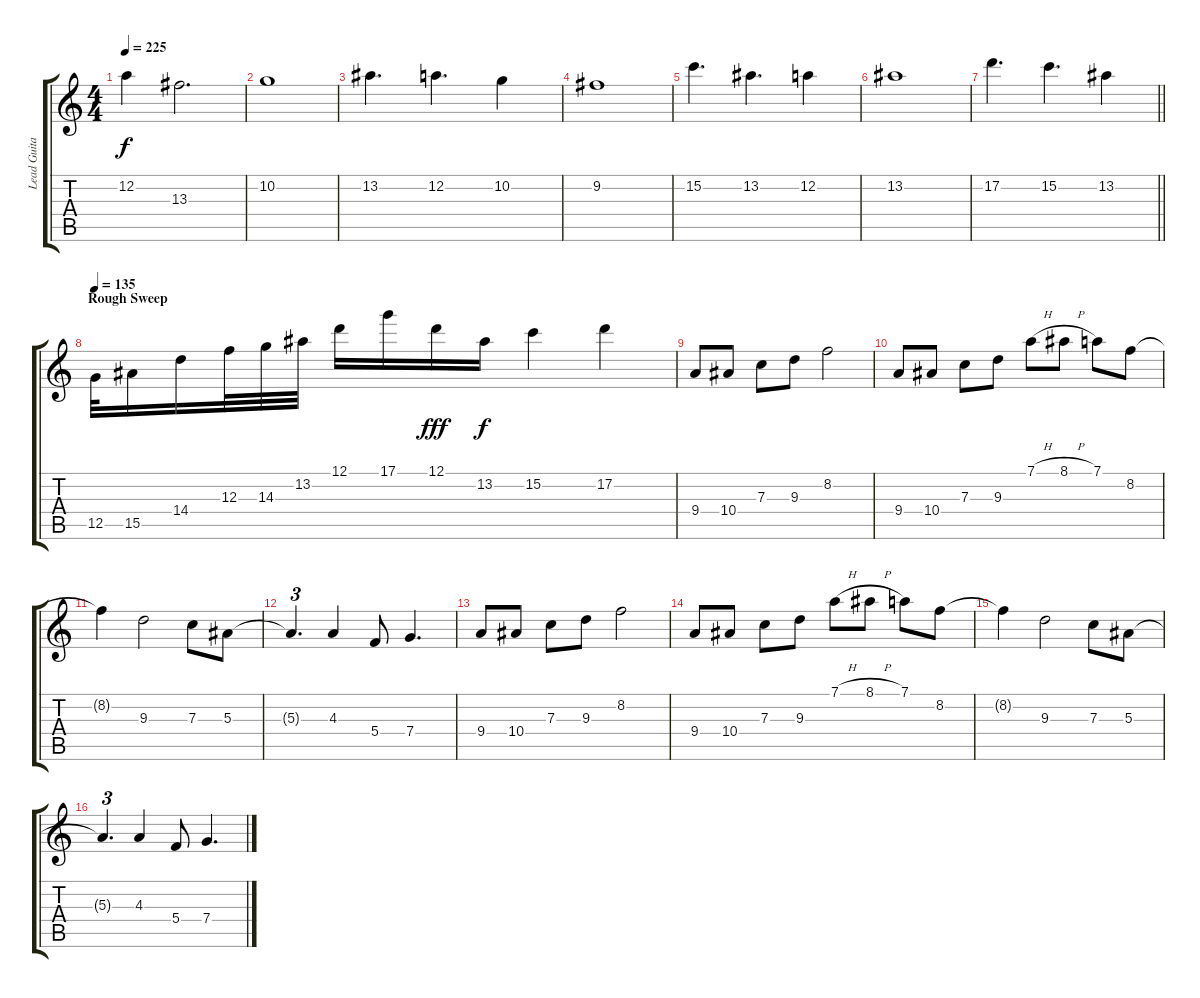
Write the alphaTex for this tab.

\track ("Lead Guitar" "Lead Guita") {instrument distortionguitar}
\staff {score tabs}
\tuning (D4 A3 F3 C3 G2 C2) {hide}
\ts (4 4)
\tempo 225
\clef g2
\ks c
12.2{t}.4{dy f} 13.3.2{d} |
10.2.1 |
13.2.4{d} 12.2.4{d} 10.2.4 |
9.2.1 |
15.2.4{d} 13.2.4{d} 12.2.4 |
13.2.1 |
\barLineRight lightlight
17.2.4{d} 15.2.4{d} 13.2.4 |
\section ("" "Rough Sweep")
\tempo 135
12.5.32 15.5.16 14.4.16 12.3.32 14.3.32 13.2.32 12.1.16 17.1.16 12.1.16{dy fff} 13.2.16{dy f} 15.2.4 17.2.4 |
9.4.8 10.4.8 7.3.8 9.3.8 8.2.2 |
9.4.8 10.4.8 7.3.8 9.3.8 7.1{h}.8 8.1{h}.8 7.1.8 8.2.8 |
8.2{t}.4 9.3.2 7.3.8 5.3.8 |
5.3{t}.4{d tu (3 2)} 4.3.4 5.4.8 7.4.4{d} |
9.4.8 10.4.8 7.3.8 9.3.8 8.2.2 |
9.4.8 10.4.8 7.3.8 9.3.8 7.1{h}.8 8.1{h}.8 7.1.8 8.2.8 |
8.2{t}.4 9.3.2 7.3.8 5.3.8 |
5.3{t}.4{d tu (3 2)} 4.3.4 5.4.8 7.4.4{d}
